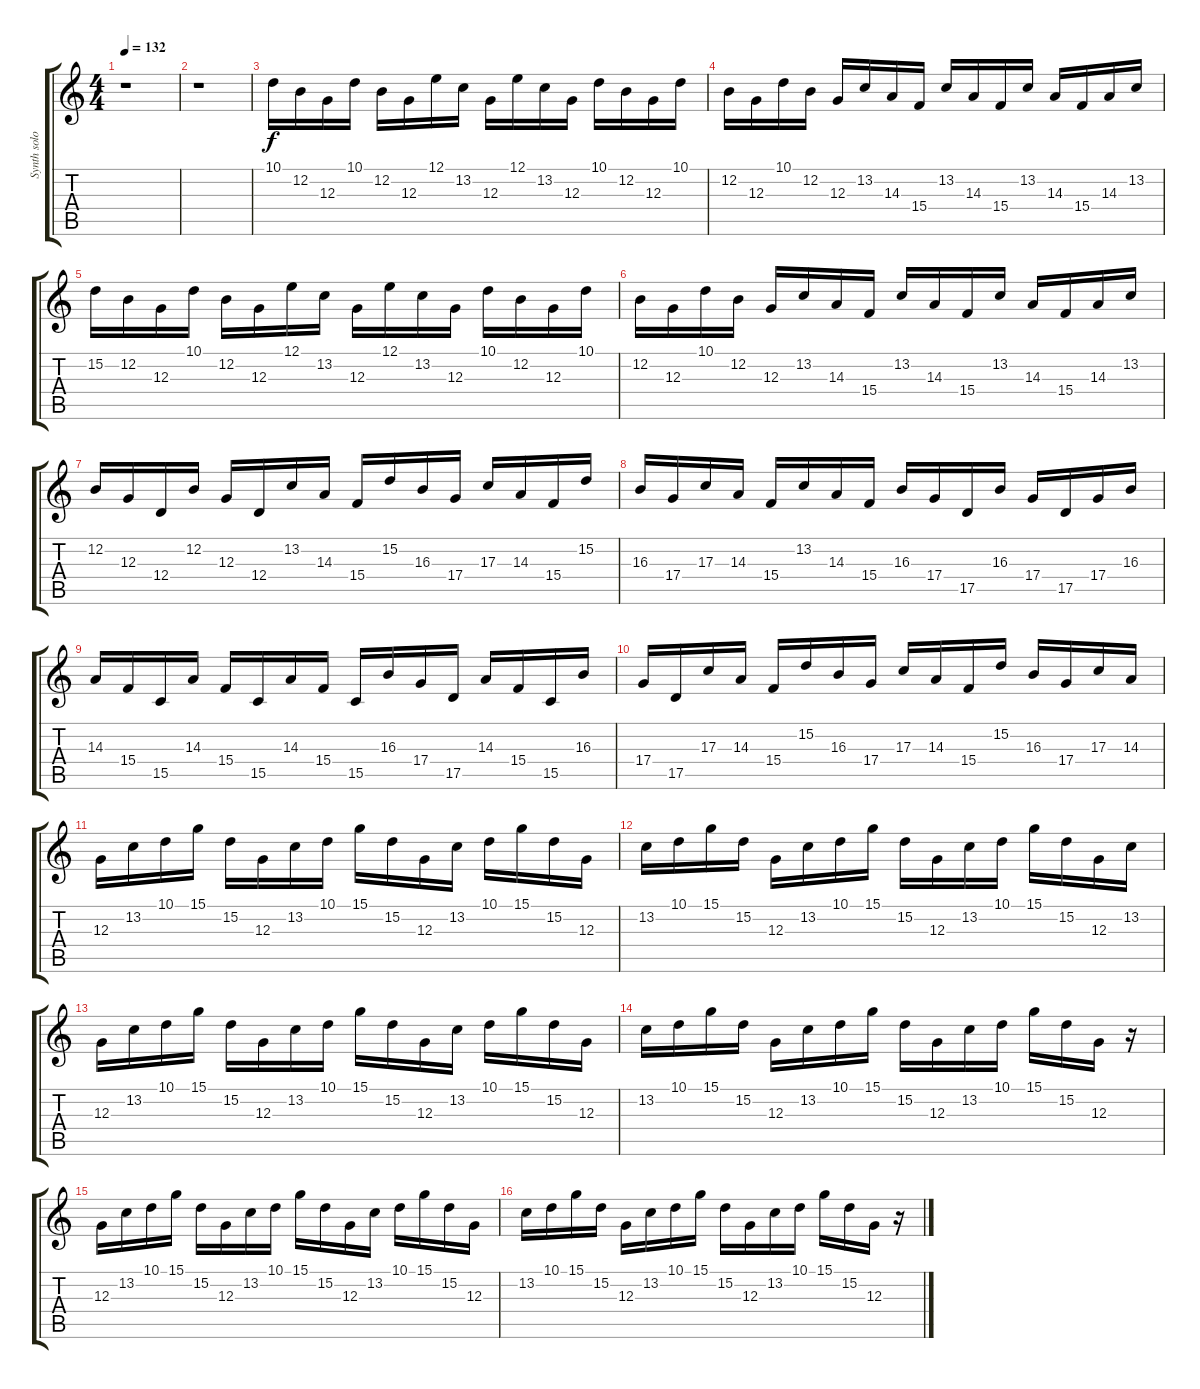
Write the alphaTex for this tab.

\track ("Synth solo" "Synth solo") {instrument lead8bassandlead}
\staff {score tabs}
\tuning (E4 B3 G3 D3 A2 E2) {hide}
\ts (4 4)
\tempo 132
\clef g2
\ks c
r.1{dy f} |
r.1 |
10.1.16{balance 15} 12.2.16 12.3.16 10.1.16 12.2.16 12.3.16 12.1.16 13.2.16 12.3.16{balance 14} 12.1.16 13.2.16 12.3.16 10.1.16 12.2.16 12.3.16 10.1.16 |
12.2.16{balance 13} 12.3.16 10.1.16 12.2.16 12.3.16 13.2.16 14.3.16 15.4.16 13.2.16{balance 12} 14.3.16 15.4.16 13.2.16 14.3.16 15.4.16 14.3.16 13.2.16 |
15.2.16{balance 11} 12.2.16 12.3.16 10.1.16 12.2.16 12.3.16 12.1.16 13.2.16 12.3.16{balance 10} 12.1.16 13.2.16 12.3.16 10.1.16 12.2.16 12.3.16 10.1.16 |
12.2.16{balance 9} 12.3.16 10.1.16 12.2.16 12.3.16 13.2.16 14.3.16 15.4.16 13.2.16{balance 8} 14.3.16 15.4.16 13.2.16 14.3.16 15.4.16 14.3.16 13.2.16 |
12.2.16{balance 7} 12.3.16 12.4.16 12.2.16 12.3.16 12.4.16 13.2.16 14.3.16 15.4.16{balance 6} 15.2.16 16.3.16 17.4.16 17.3.16 14.3.16 15.4.16 15.2.16 |
16.3.16{balance 5} 17.4.16 17.3.16 14.3.16 15.4.16 13.2.16 14.3.16 15.4.16 16.3.16{balance 4} 17.4.16 17.5.16 16.3.16 17.4.16 17.5.16 17.4.16 16.3.16 |
14.3.16{balance 3} 15.4.16 15.5.16 14.3.16 15.4.16 15.5.16 14.3.16 15.4.16 15.5.16{balance 2} 16.3.16 17.4.16 17.5.16 14.3.16 15.4.16 15.5.16 16.3.16 |
17.4.16{balance 1} 17.5.16 17.3.16 14.3.16 15.4.16 15.2.16 16.3.16 17.4.16 17.3.16{balance 0} 14.3.16 15.4.16 15.2.16 16.3.16 17.4.16 17.3.16 14.3.16 |
12.3.16{balance 1} 13.2.16 10.1.16 15.1.16 15.2.16{balance 2} 12.3.16 13.2.16 10.1.16 15.1.16{balance 3} 15.2.16 12.3.16 13.2.16{balance 4} 10.1.16 15.1.16 15.2.16{balance 5} 12.3.16 |
13.2.16 10.1.16{balance 6} 15.1.16 15.2.16 12.3.16{balance 7} 13.2.16 10.1.16 15.1.16{balance 8} 15.2.16 12.3.16 13.2.16{balance 9} 10.1.16 15.1.16 15.2.16{balance 10} 12.3.16 13.2.16 |
12.3.16{balance 11} 13.2.16 10.1.16 15.1.16{balance 12} 15.2.16 12.3.16 13.2.16{balance 13} 10.1.16 15.1.16 15.2.16{balance 14} 12.3.16 13.2.16 10.1.16{balance 15} 15.1.16 15.2.16 12.3.16{balance 16} |
13.2.16 10.1.16 15.1.16{balance 15} 15.2.16 12.3.16 13.2.16 10.1.16 15.1.16 15.2.16{balance 14} 12.3.16 13.2.16 10.1.16 15.1.16 15.2.16 12.3.16 r.16 |
12.3.16{balance 13} 13.2.16 10.1.16 15.1.16 15.2.16 12.3.16 13.2.16{balance 12} 10.1.16 15.1.16 15.2.16 12.3.16 13.2.16 10.1.16{balance 11} 15.1.16 15.2.16 12.3.16 |
13.2.16 10.1.16 15.1.16{balance 10} 15.2.16 12.3.16 13.2.16 10.1.16 15.1.16 15.2.16{balance 9} 12.3.16 13.2.16 10.1.16 15.1.16 15.2.16 12.3.16 r.16
